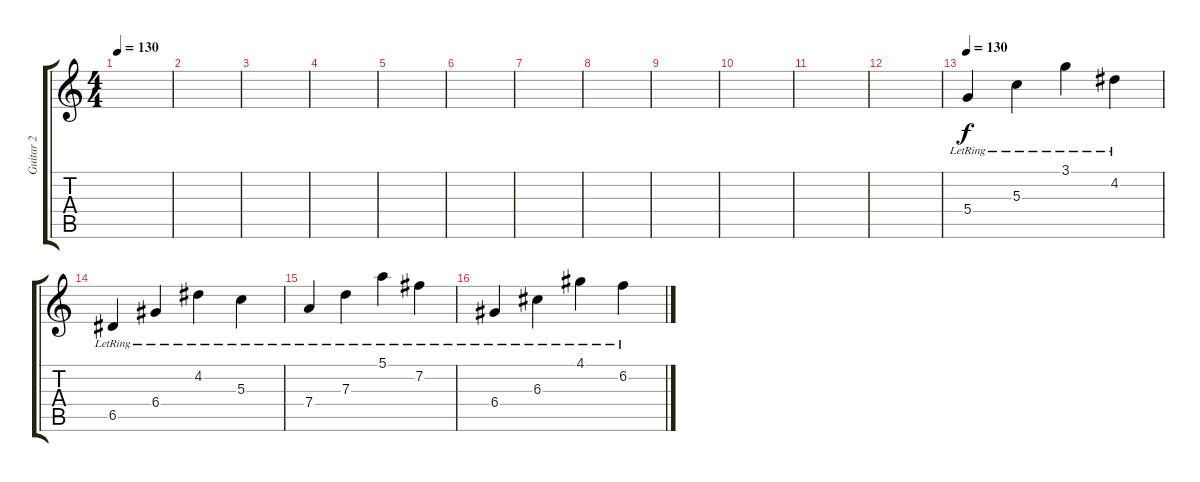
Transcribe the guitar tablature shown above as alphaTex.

\track ("Guitar 2" "Guitar 2") {instrument overdrivenguitar}
\staff {score tabs}
\tuning (E4 B3 G3 D3 A2 E2) {hide}
\ts (4 4)
\tempo 130
\clef g2
\ks c
|
|
|
|
|
|
|
|
|
|
|
|
\tempo 130
5.4{lr}.4{volume 10 instrument electricguitarjazz} 5.3{lr}.4 3.1{lr}.4 4.2{lr}.4 |
6.5{lr}.4 6.4{lr}.4 4.2{lr}.4 5.3{lr}.4 |
7.4{lr}.4 7.3{lr}.4 5.1{lr}.4 7.2{lr}.4 |
6.4{lr}.4 6.3{lr}.4 4.1{lr}.4 6.2{lr}.4
